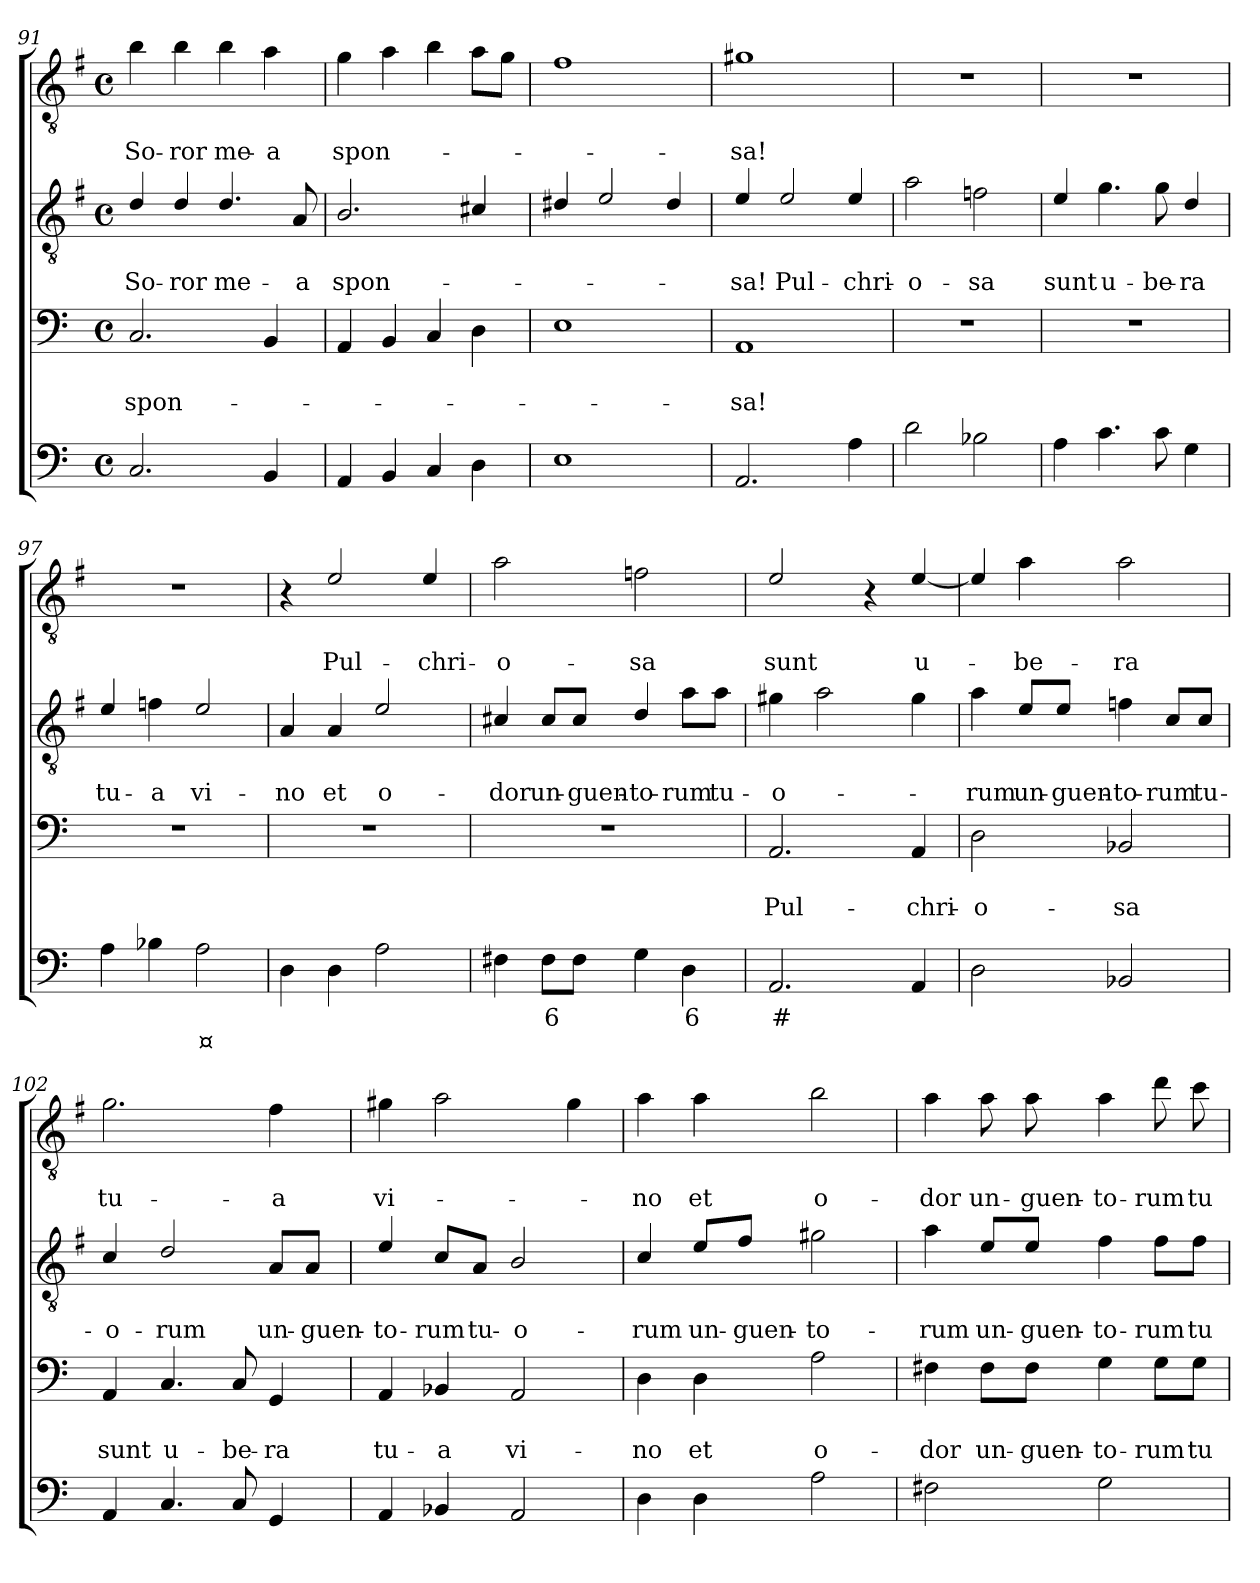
**kern	**text	**text	**kern	**text	**text	**kern	**text	**text	**kern	**text	**text
*part4	*part4	*part4	*part3	*part3	*part3	*part2	*part2	*part2	*part1	*part1	*part1
*staff4	*staff4	*staff4	*staff3	*staff3	*staff3	*staff2	*staff2	*staff2	*staff1	*staff1	*staff1
!!LO:LB:g=z
*clefF4	*	*	*clefF4	*	*	*clefGv2	*	*	*clefGv2	*	*
*	*	*	*	*	*	*ITrd4c7	*	*	*ITrd4c7	*	*
*k[]	*	*	*k[]	*	*	*k[]	*	*	*k[]	*	*
*C:	*	*	*C:	*	*	*C:	*	*	*C:	*	*
*M4/4	*	*	*M4/4	*	*	*M4/4	*	*	*M4/4	*	*
*met(c)	*	*	*met(c)	*	*	*met(c)	*	*	*met(c)	*	*
=91	=91	=91	=91	=91	=91	=91	=91	=91	=91	=91	=91
!	!	!	!	!	!LO:LY:b	!	!	!LO:LY:b	!	!	!LO:LY:b
2.C/	.	.	2.C/	.	spon-	4G/	.	So-	4e\	.	So-
!	!	!	!	!	!	!	!	!LO:LY:b	!	!	!LO:LY:b
.	.	.	.	.	.	4G/	.	-ror	4e\	.	-ror
!	!	!	!	!	!	!	!	!LO:LY:b	!	!	!LO:LY:b
.	.	.	.	.	.	4.G/	.	me-	4e\	.	me-
!	!	!	!	!	!	!	!	!	!	!	!LO:LY:b
4BB/	.	.	4BB/	.	.	.	.	.	4d\	.	-a
!	!	!	!	!	!	!	!	!LO:LY:b	!	!	!
.	.	.	.	.	.	8D/	.	-a	.	.	.
=92	=92	=92	=92	=92	=92	=92	=92	=92	=92	=92	=92
!	!	!	!	!	!	!	!	!LO:LY:b	!	!	!LO:LY:b
4AA/	.	.	4AA/	.	.	2.E/	.	spon-	4c\	.	spon-
4BB/	.	.	4BB/	.	.	.	.	.	4d\	.	.
4C/	.	.	4C/	.	.	.	.	.	4e\	.	.
4D\	.	.	4D\	.	.	4F#X/	.	.	8d\L	.	.
.	.	.	.	.	.	.	.	.	8c\J	.	.
=93	=93	=93	=93	=93	=93	=93	=93	=93	=93	=93	=93
1E	.	.	1E	.	.	4G#X/	.	.	1B	.	.
.	.	.	.	.	.	2A/	.	.	.	.	.
.	.	.	.	.	.	4G#/	.	.	.	.	.
=94	=94	=94	=94	=94	=94	=94	=94	=94	=94	=94	=94
!	!	!	!	!	!LO:LY:b	!	!	!LO:LY:b	!	!	!LO:LY:b
2.AA/	.	.	1AA	.	-sa!	4A/	.	-sa!	1c#X	.	-sa!
!	!	!	!	!	!	!	!	!LO:LY:b	!	!	!
.	.	.	.	.	.	2A/	.	Pul-	.	.	.
!	!	!	!	!	!	!	!	!LO:LY:b	!	!	!
4A\	.	.	.	.	.	4A/	.	-chri-	.	.	.
=95	=95	=95	=95	=95	=95	=95	=95	=95	=95	=95	=95
!	!	!	!	!	!	!	!	!LO:LY:b	!	!	!
2d\	.	.	1r	.	.	2d\	.	-o-	1r	.	.
!	!	!	!	!	!	!	!	!LO:LY:b	!	!	!
2B-X\	.	.	.	.	.	2B-X\	.	-sa	.	.	.
!!LO:LB:g=z
=96	=96	=96	=96	=96	=96	=96	=96	=96	=96	=96	=96
!	!	!	!	!	!	!	!	!LO:LY:b	!	!	!
4A\	.	.	1r	.	.	4A/	.	sunt	1r	.	.
!	!	!	!	!	!	!	!	!LO:LY:b	!	!	!
4.c\	.	.	.	.	.	4.c\	.	u-	.	.	.
!	!	!	!	!	!	!	!	!LO:LY:b	!	!	!
8c\	.	.	.	.	.	8c\	.	-be-	.	.	.
!	!	!	!	!	!	!	!	!LO:LY:b	!	!	!
4G\	.	.	.	.	.	4G/	.	-ra	.	.	.
=97	=97	=97	=97	=97	=97	=97	=97	=97	=97	=97	=97
!	!	!	!	!	!	!	!	!LO:LY:b	!	!	!
4A\	.	.	1r	.	.	4A/	.	tu-	1r	.	.
!	!	!	!	!	!	!	!	!LO:LY:b	!	!	!
4B-X\	.	.	.	.	.	4B-X\	.	-a	.	.	.
!	!	!LO:LY:b	!	!	!	!	!	!LO:LY:b	!	!	!
2A\	.	¤	.	.	.	2A/	.	vi-	.	.	.
=98	=98	=98	=98	=98	=98	=98	=98	=98	=98	=98	=98
!	!	!	!	!	!	!	!	!LO:LY:b	!	!	!
4D\	.	.	1r	.	.	4D/	.	-no	4r	.	.
!	!	!	!	!	!	!	!	!LO:LY:b	!	!	!LO:LY:b
4D\	.	.	.	.	.	4D/	.	et	2A/	.	Pul-
!	!	!	!	!	!	!	!	!LO:LY:b	!	!	!
2A\	.	.	.	.	.	2A/	.	o-	.	.	.
!	!	!	!	!	!	!	!	!	!	!	!LO:LY:b
.	.	.	.	.	.	.	.	.	4A/	.	-chri-
=99	=99	=99	=99	=99	=99	=99	=99	=99	=99	=99	=99
!	!	!	!	!	!	!	!	!LO:LY:b	!	!	!LO:LY:b
4F#X\	.	.	1r	.	.	4F#X/	.	-dor	2d\	.	-o-
!	!LO:LY:b	!	!	!	!	!	!	!LO:LY:b	!	!	!
8F#\L	6	.	.	.	.	8F#/L	.	un-	.	.	.
!	!	!	!	!	!	!	!	!LO:LY:b	!	!	!
8F#\J	.	.	.	.	.	8F#/J	.	-guen-	.	.	.
!	!	!	!	!	!	!	!	!LO:LY:b	!	!	!LO:LY:b
4G\	.	.	.	.	.	4G/	.	-to-	2B-X\	.	-sa
!	!LO:LY:b	!	!	!	!	!	!	!LO:LY:b	!	!	!
4D\	6	.	.	.	.	8d\L	.	-rum	.	.	.
!	!	!	!	!	!	!	!	!LO:LY:b	!	!	!
.	.	.	.	.	.	8d\J	.	tu-	.	.	.
=100	=100	=100	=100	=100	=100	=100	=100	=100	=100	=100	=100
!	!LO:LY:b	!	!	!	!LO:LY:b	!	!	!LO:LY:b	!	!	!LO:LY:b
2.AA/	#	.	2.AA/	.	Pul-	4c#X\	.	-o-	2A/	.	sunt
.	.	.	.	.	.	2d\	.	.	.	.	.
.	.	.	.	.	.	.	.	.	4r	.	.
!	!	!	!	!	!LO:LY:b	!	!	!	!	!	!LO:LY:b
4AA/	.	.	4AA/	.	-chri-	4c#\	.	.	[4A/	.	u-
!!LO:PB:g=z
=101	=101	=101	=101	=101	=101	=101	=101	=101	=101	=101	=101
!	!	!	!	!	!LO:LY:b	!	!	!LO:LY:b	!	!	!
2D\	.	.	2D\	.	-o-	4d\	.	-rum	4A/]	.	.
!	!	!	!	!	!	!	!	!LO:LY:b	!	!	!LO:LY:b
.	.	.	.	.	.	8A/L	.	un-	4d\	.	-be-
!	!	!	!	!	!	!	!	!LO:LY:b	!	!	!
.	.	.	.	.	.	8A/J	.	-guen-	.	.	.
!	!	!	!	!	!LO:LY:b	!	!	!LO:LY:b	!	!	!LO:LY:b
2BB-X/	.	.	2BB-X/	.	-sa	4B-X\	.	-to-	2d\	.	-ra
!	!	!	!	!	!	!	!	!LO:LY:b	!	!	!
.	.	.	.	.	.	8F/L	.	-rum	.	.	.
!	!	!	!	!	!	!	!	!LO:LY:b	!	!	!
.	.	.	.	.	.	8F/J	.	tu-	.	.	.
=102	=102	=102	=102	=102	=102	=102	=102	=102	=102	=102	=102
!	!	!	!	!	!LO:LY:b	!	!	!LO:LY:b	!	!	!LO:LY:b
4AA/	.	.	4AA/	.	sunt	4F/	.	-o-	2.c\	.	tu-
!	!	!	!	!	!LO:LY:b	!	!	!LO:LY:b	!	!	!
4.C/	.	.	4.C/	.	u-	2G/	.	-rum	.	.	.
!	!	!	!	!	!LO:LY:b	!	!	!	!	!	!
8C/	.	.	8C/	.	-be-	.	.	.	.	.	.
!	!	!	!	!	!LO:LY:b	!	!	!LO:LY:b	!	!	!LO:LY:b
4GG/	.	.	4GG/	.	-ra	8D/L	.	un-	4B\	.	-a
!	!	!	!	!	!	!	!	!LO:LY:b	!	!	!
.	.	.	.	.	.	8D/J	.	-guen-	.	.	.
=103	=103	=103	=103	=103	=103	=103	=103	=103	=103	=103	=103
!	!	!	!	!	!LO:LY:b	!	!	!LO:LY:b	!	!	!LO:LY:b
4AA/	.	.	4AA/	.	tu-	4A/	.	-to-	4c#X\	.	vi-
!	!	!	!	!	!LO:LY:b	!	!	!LO:LY:b	!	!	!
4BB-X/	.	.	4BB-X/	.	-a	8F/L	.	-rum	2d\	.	.
!	!	!	!	!	!	!	!	!LO:LY:b	!	!	!
.	.	.	.	.	.	8D/J	.	tu-	.	.	.
!	!	!	!	!	!LO:LY:b	!	!	!LO:LY:b	!	!	!
2AA/	.	.	2AA/	.	vi-	2E/	.	-o-	.	.	.
.	.	.	.	.	.	.	.	.	4c#\	.	.
=104	=104	=104	=104	=104	=104	=104	=104	=104	=104	=104	=104
!	!	!	!	!	!LO:LY:b	!	!	!LO:LY:b	!	!	!LO:LY:b
4D\	.	.	4D\	.	-no	4F/	.	-rum	4d\	.	-no
!	!	!	!	!	!LO:LY:b	!	!	!LO:LY:b	!	!	!LO:LY:b
4D\	.	.	4D\	.	et	8A/L	.	un-	4d\	.	et
!	!	!	!	!	!	!	!	!LO:LY:b	!	!	!
.	.	.	.	.	.	8B/J	.	-guen-	.	.	.
!	!	!	!	!	!LO:LY:b	!	!	!LO:LY:b	!	!	!LO:LY:b
2A\	.	.	2A\	.	o-	2c#X\	.	-to-	2e\	.	o-
!!LO:LB:g=z
=105	=105	=105	=105	=105	=105	=105	=105	=105	=105	=105	=105
!	!	!	!	!	!LO:LY:b	!	!	!LO:LY:b	!	!	!LO:LY:b
2F#X\	.	.	4F#X\	.	-dor	4d\	.	-rum	4d\	.	-dor
!	!	!	!	!	!LO:LY:b	!	!	!LO:LY:b	!	!	!LO:LY:b
.	.	.	8F#\L	.	un-	8A/L	.	un-	8d\	.	un-
!	!	!	!	!	!LO:LY:b	!	!	!LO:LY:b	!	!	!LO:LY:b
.	.	.	8F#\J	.	-guen-	8A/J	.	-guen-	8d\	.	-guen-
!	!	!	!	!	!LO:LY:b	!	!	!LO:LY:b	!	!	!LO:LY:b
2G\	.	.	4G\	.	-to-	4B\	.	-to-	4d\	.	-to-
!	!	!	!	!	!LO:LY:b	!	!	!LO:LY:b	!	!	!LO:LY:b
.	.	.	8G\L	.	-rum	8B\L	.	-rum	8g\	.	-rum
!	!	!	!	!	!LO:LY:b	!	!	!LO:LY:b	!	!	!LO:LY:b
.	.	.	8G\J	.	tu-	8B\J	.	tu-	8f\	.	tu-
=	=	=	=	=	=	=	=	=	=	=	=
*-	*-	*-	*-	*-	*-	*-	*-	*-	*-	*-	*-
